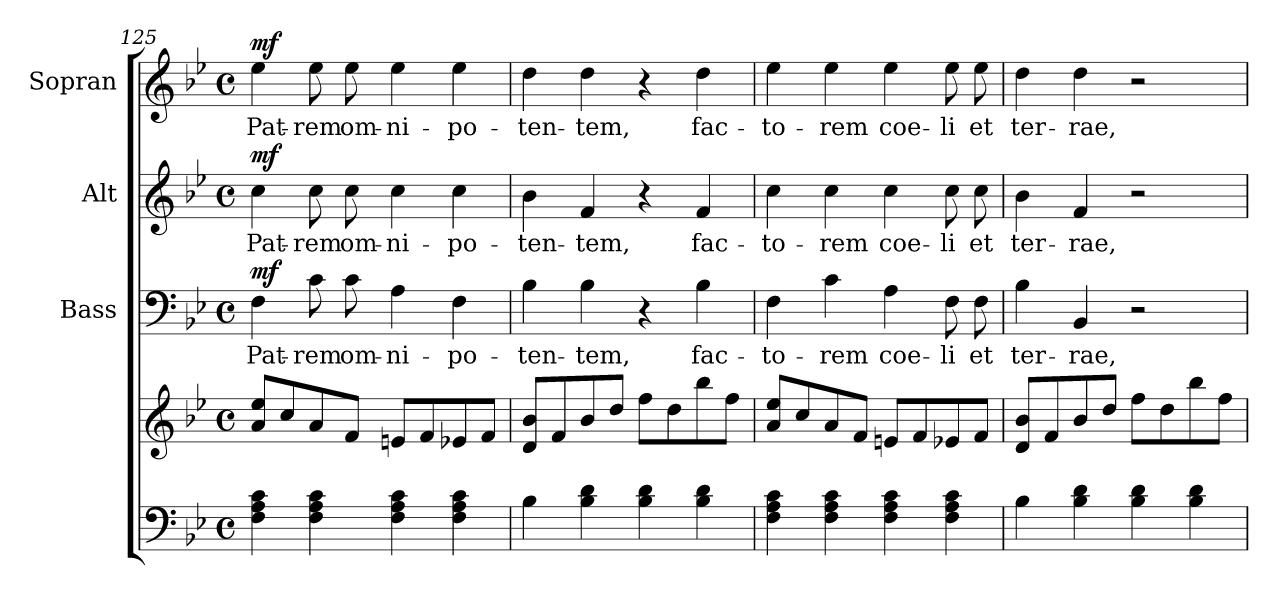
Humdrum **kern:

**kern	**kern	**kern	**text	**dynam	**kern	**text	**dynam	**kern	**text	**dynam
*part4	*part4	*part3	*part3	*part3	*part2	*part2	*part2	*part1	*part1	*part1
*staff5	*staff4	*staff3	*staff3	*staff3	*staff2	*staff2	*staff2	*staff1	*staff1	*staff1
*	*	*I"Bass	*	*	*I"Alt	*	*	*I"Sopran	*	*
*	*	*I'B.	*	*	*I'A.	*	*	*I'S.	*	*
!!LO:LB:g=z
*clefF4	*clefG2	*clefF4	*	*	*clefG2	*	*	*clefG2	*	*
*k[b-e-]	*k[b-e-]	*k[b-e-]	*	*	*k[b-e-]	*	*	*k[b-e-]	*	*
*B-:	*B-:	*B-:	*	*	*B-:	*	*	*B-:	*	*
*M4/4	*M4/4	*M4/4	*	*	*M4/4	*	*	*M4/4	*	*
*met(c)	*met(c)	*met(c)	*	*	*met(c)	*	*	*met(c)	*	*
=125	=125	=125	=125	=125	=125	=125	=125	=125	=125	=125
!	!	!	!LO:LY:b	!LO:DY:a	!	!LO:LY:b	!LO:DY:a	!	!LO:LY:b	!LO:DY:a
4F\ 4A\ 4c\	8a/ 8ee-/L	4F\	Pat-	mf	4cc\	Pat-	mf	4ee-\	Pat-	mf
.	8cc/	.	.	.	.	.	.	.	.	.
!	!	!	!LO:LY:b	!	!	!LO:LY:b	!	!	!LO:LY:b	!
4F\ 4A\ 4c\	8a/	8c\	-rem	.	8cc\	-rem	.	8ee-\	-rem	.
!	!	!	!LO:LY:b	!	!	!LO:LY:b	!	!	!LO:LY:b	!
.	8f/J	8c\	om-	.	8cc\	om-	.	8ee-\	om-	.
!	!	!	!LO:LY:b	!	!	!LO:LY:b	!	!	!LO:LY:b	!
4F\ 4A\ 4c\	8en/L	4A\	-ni-	.	4cc\	-ni-	.	4ee-\	-ni-	.
.	8f/	.	.	.	.	.	.	.	.	.
!	!	!	!LO:LY:b	!	!	!LO:LY:b	!	!	!LO:LY:b	!
4F\ 4A\ 4c\	8e-X/	4F\	-po-	.	4cc\	-po-	.	4ee-\	-po-	.
.	8f/J	.	.	.	.	.	.	.	.	.
=126	=126	=126	=126	=126	=126	=126	=126	=126	=126	=126
!	!	!	!LO:LY:b	!	!	!LO:LY:b	!	!	!LO:LY:b	!
4B-\	8d/ 8b-/L	4B-\	-ten-	.	4b-\	-ten-	.	4dd\	-ten-	.
.	8f/	.	.	.	.	.	.	.	.	.
!	!	!	!LO:LY:b	!	!	!LO:LY:b	!	!	!LO:LY:b	!
4B-\ 4d\	8b-/	4B-\	-tem,	.	4f/	-tem,	.	4dd\	-tem,	.
.	8dd/J	.	.	.	.	.	.	.	.	.
4B-\ 4d\	8ff\L	4r	.	.	4r	.	.	4r	.	.
.	8dd\	.	.	.	.	.	.	.	.	.
!	!	!	!LO:LY:b	!	!	!LO:LY:b	!	!	!LO:LY:b	!
4B-\ 4d\	8bb-\	4B-\	fac-	.	4f/	fac-	.	4dd\	fac-	.
.	8ff\J	.	.	.	.	.	.	.	.	.
=127	=127	=127	=127	=127	=127	=127	=127	=127	=127	=127
!	!	!	!LO:LY:b	!	!	!LO:LY:b	!	!	!LO:LY:b	!
4F\ 4A\ 4c\	8a/ 8ee-/L	4F\	-to-	.	4cc\	-to-	.	4ee-\	-to-	.
.	8cc/	.	.	.	.	.	.	.	.	.
!	!	!	!LO:LY:b	!	!	!LO:LY:b	!	!	!LO:LY:b	!
4F\ 4A\ 4c\	8a/	4c\	-rem	.	4cc\	-rem	.	4ee-\	-rem	.
.	8f/J	.	.	.	.	.	.	.	.	.
!	!	!	!LO:LY:b	!	!	!LO:LY:b	!	!	!LO:LY:b	!
4F\ 4A\ 4c\	8en/L	4A\	coe-	.	4cc\	coe-	.	4ee-\	coe-	.
.	8f/	.	.	.	.	.	.	.	.	.
!	!	!	!LO:LY:b	!	!	!LO:LY:b	!	!	!LO:LY:b	!
4F\ 4A\ 4c\	8e-X/	8F\	-li	.	8cc\	-li	.	8ee-\	-li	.
!	!	!	!LO:LY:b	!	!	!LO:LY:b	!	!	!LO:LY:b	!
.	8f/J	8F\	et	.	8cc\	et	.	8ee-\	et	.
=128	=128	=128	=128	=128	=128	=128	=128	=128	=128	=128
!	!	!	!LO:LY:b	!	!	!LO:LY:b	!	!	!LO:LY:b	!
4B-\	8d/ 8b-/L	4B-\	ter-	.	4b-\	ter-	.	4dd\	ter-	.
.	8f/	.	.	.	.	.	.	.	.	.
!	!	!	!LO:LY:b	!	!	!LO:LY:b	!	!	!LO:LY:b	!
4B-\ 4d\	8b-/	4BB-/	-rae,	.	4f/	-rae,	.	4dd\	-rae,	.
.	8dd/J	.	.	.	.	.	.	.	.	.
4B-\ 4d\	8ff\L	2r	.	.	2r	.	.	2r	.	.
.	8dd\	.	.	.	.	.	.	.	.	.
4B-\ 4d\	8bb-\	.	.	.	.	.	.	.	.	.
.	8ff\J	.	.	.	.	.	.	.	.	.
=	=	=	=	=	=	=	=	=	=	=
*-	*-	*-	*-	*-	*-	*-	*-	*-	*-	*-
